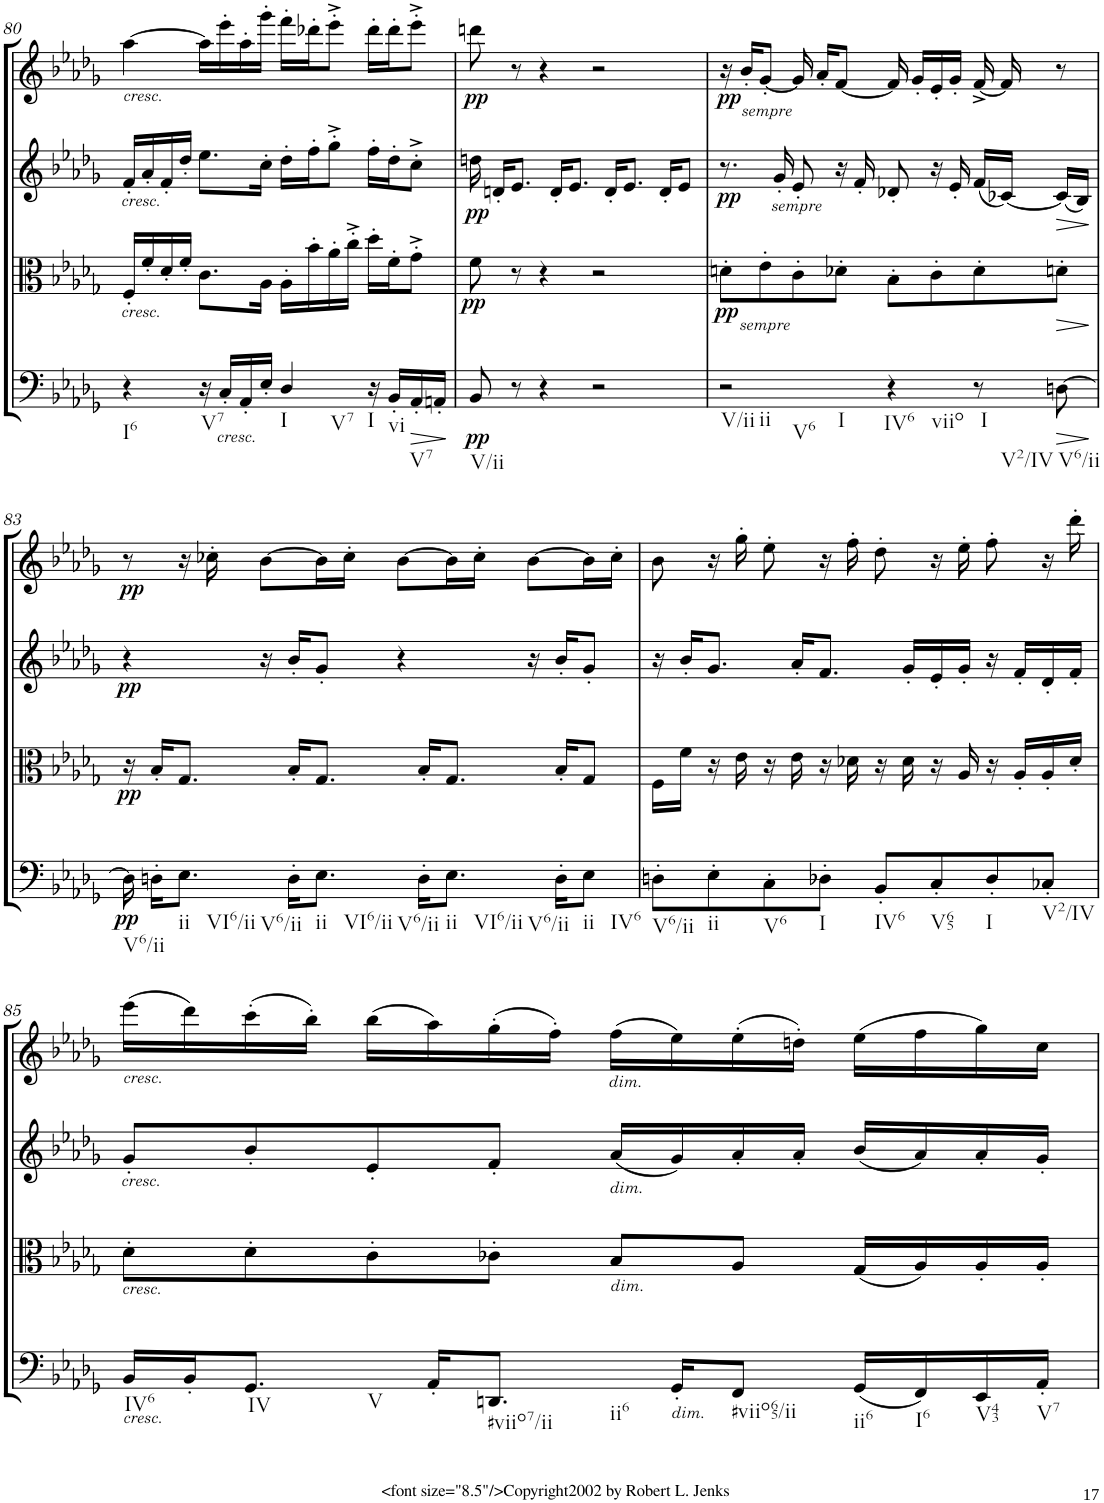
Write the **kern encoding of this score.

**kern	**dynam	**kern	**dynam	**kern	**dynam	**kern	**dynam
*part4	*part4	*part3	*part3	*part2	*part2	*part1	*part1
*staff4	*staff4	*staff3	*staff3	*staff2	*staff2	*staff1	*staff1
*I"Cello	*	*I"Viola	*	*I"2nd Violin	*	*I"1st Violin	*
*	*	*I'Vla	*	*I'Vln	*	*I'Vln	*
!!LO:PB:g=z
*clefF4	*	*clefC3	*	*clefG2	*	*clefG2	*
*k[b-e-a-d-g-]	*	*k[b-e-a-d-g-]	*	*k[b-e-a-d-g-]	*	*k[b-e-a-d-g-]	*
*D-:	*	*D-:	*	*D-:	*	*D-:	*
*M4/4	*	*M4/4	*	*M4/4	*	*M4/4	*
*met(c)	*	*met(c)	*	*met(c)	*	*met(c)	*
=80	=80	=80	=80	=80	=80	=80	=80
!	!	!	!	!	!	!LO:TX:b:i:t=cresc.	!
!	!	!	!	!LO:TX:b:i:t=cresc.	!	!	!
!	!	!LO:TX:b:i:t=cresc.	!	!	!	!	!
!LO:TX:b:t=I6	!	!	!	!	!	!	!
4r	.	16F'/LL	.	16f'/LL	.	[4aa-\	.
.	.	16f'/	.	16a-'/	.	.	.
.	.	16d-'/	.	16f'/	.	.	.
.	.	16f'/JJ	.	16dd-'/JJ	.	.	.
!LO:TX:b:t=V7	!	!	!	!	!	!	!
16r	.	8.c\L	.	8.ee-\L	.	16aa-\LL]	.
!LO:TX:b:i:t=cresc.	!	!	!	!	!	!	!
16C'/LL	.	.	.	.	.	16eee-'\	.
16AA-'/	.	.	.	.	.	16aa-'\	.
16E-'/JJ	.	16A-\Jk	.	16cc'\Jk	.	16ggg-'\JJ	.
!LO:TX:b:t=I	!	!	!	!	!	!	!
!LO:TX:b:t=V7	!	!	!	!	!	!	!
4D-/	.	16A-'\LL	.	16dd-'\LL	.	16fff'\LL	.
.	.	16b-'\	.	16ff'\J	.	16ddd-X'\J	.
.	.	16a-'\	.	8gg-'^\J	.	8eee-'^\J	.
.	.	16cc'^\JJ	.	.	.	.	.
!LO:TX:b:t=I	!	!	!	!	!	!	!
16r	.	16dd-'\LL	.	16ff'\LL	.	16ddd-'\LL	.
!LO:TX:b:t=vi	!	!	!	!	!	!	!
16BB-'/LL	.	16f'\J	.	16dd-'\J	.	16ddd-'\J	.
!LO:TX:b:t=V7	!	!	!	!	!	!	!
!	!LO:HP:b	!	!	!	!	!	!
16AA-'/	>	8g-'^\J	.	8cc'^\J	.	8eee-'^\J	.
16AAn'/JJ	.	.	.	.	.	.	.
.	]	.	.	.	.	.	.
=81	=81	=81	=81	=81	=81	=81	=81
!LO:TX:b:t=V/ii	!	!	!	!	!	!	!
!	!LO:DY:b	!	!LO:DY:b	!	!LO:DY:b	!	!LO:DY:b
8BB-/	pp	8f\	pp	16ddn\	pp	8dddn\	pp
.	.	.	.	16dn'/KL	.	.	.
8r	.	8r	.	8.e-/J	.	8r	.
4r	.	4r	.	.	.	4r	.
.	.	.	.	16d'/KL	.	.	.
.	.	.	.	8.e-/J	.	.	.
2r	.	2r	.	.	.	2r	.
.	.	.	.	16d'/KL	.	.	.
.	.	.	.	8.e-/J	.	.	.
.	.	.	.	16d'/KL	.	.	.
.	.	.	.	8e-/J	.	.	.
=82	=82	=82	=82	=82	=82	=82	=82
!	!	!	!	!	!	!LO:TX:b:i:t=sempre	!
!	!	!LO:TX:b:i:t=sempre	!	!	!	!	!
!LO:TX:b:t=V/ii	!	!	!	!	!	!	!
!LO:TX:b:t=ii	!	!	!	!	!	!	!
!LO:TX:b:t=V6	!	!	!	!	!	!	!
!LO:TX:b:t=I	!	!	!	!	!	!	!
!	!	!	!LO:DY:b	!	!LO:DY:b	!	!LO:DY:b
2r	.	8dn'\L	pp	8.r	pp	16r	pp
.	.	.	.	.	.	16b-'/KL	.
.	.	8e-'\	.	.	.	[8g-'/J	.
!	!	!	!	!LO:TX:b:i:t=sempre	!	!	!
.	.	.	.	16g-'/	.	.	.
.	.	8c'\	.	8e-'/	.	16g-/]	.
.	.	.	.	.	.	16a-'/KL	.
.	.	8d-X'\J	.	16r	.	[8f/J	.
.	.	.	.	16f'/	.	.	.
!LO:TX:b:t=IV6	!	!	!	!	!	!	!
!LO:TX:b:t=viio	!	!	!	!	!	!	!
4r	.	8B-'\L	.	8d-X'/	.	16f/]	.
.	.	.	.	.	.	16g-'/LL	.
.	.	8c'\	.	16r	.	16e-'/	.
.	.	.	.	16e-'/	.	16g-'/JJ	.
!LO:TX:b:t=I	!	!	!	!	!	!	!
!LO:TX:b:t=V2/IV	!	!	!	!	!	!	!
8r	.	8d-'\	.	(16f/LL	.	[16f^/	.
.	.	.	.	[16c-X/JJ)	.	16f/]	.
!LO:TX:b:t=V6/ii	!	!	!	!	!	!	!
!	!LO:HP:b	!	!LO:HP:b	!	!LO:HP:b	!	!
[8Dn\	>	8dn'\J	>	(16c-/LL]	>	8r	.
.	.	.	.	16B-/JJ)	.	.	.
.	]	.	]	.	]	.	.
!!LO:LB:g=z
=83	=83	=83	=83	=83	=83	=83	=83
!LO:TX:b:t=V6/ii	!	!	!	!	!	!	!
!	!LO:DY:b	!	!LO:DY:b	!	!LO:DY:b	!	!LO:DY:b
16D\]	pp	16r	pp	4r	pp	8r	pp
16Dn'\KL	.	16B-'/KL	.	.	.	.	.
!LO:TX:b:t=ii	!	!	!	!	!	!	!
!LO:TX:b:t=VI6/ii	!	!	!	!	!	!	!
!LO:TX:b:t=V6/ii	!	!	!	!	!	!	!
8.E-\J	.	8.G-/J	.	.	.	16r	.
.	.	.	.	.	.	16cc-X'\	.
.	.	.	.	16r	.	[8b-\L	.
16D'\KL	.	16B-'/KL	.	16b-'/KL	.	.	.
!LO:TX:b:t=ii	!	!	!	!	!	!	!
!LO:TX:b:t=VI6/ii	!	!	!	!	!	!	!
!LO:TX:b:t=V6/ii	!	!	!	!	!	!	!
8.E-\J	.	8.G-/J	.	8g-'/J	.	16b-\L]	.
.	.	.	.	.	.	16cc-'\JJ	.
.	.	.	.	4r	.	[8b-\L	.
16D'\KL	.	16B-'/KL	.	.	.	.	.
!LO:TX:b:t=ii	!	!	!	!	!	!	!
!LO:TX:b:t=VI6/ii	!	!	!	!	!	!	!
!LO:TX:b:t=V6/ii	!	!	!	!	!	!	!
8.E-\J	.	8.G-/J	.	.	.	16b-\L]	.
.	.	.	.	.	.	16cc-'\JJ	.
.	.	.	.	16r	.	[8b-\L	.
16D'\KL	.	16B-'/KL	.	16b-'/KL	.	.	.
!LO:TX:b:t=ii	!	!	!	!	!	!	!
!LO:TX:b:t=IV6	!	!	!	!	!	!	!
8E-\J	.	8G-/J	.	8g-'/J	.	16b-\L]	.
.	.	.	.	.	.	16cc-'\JJ	.
=84	=84	=84	=84	=84	=84	=84	=84
!LO:TX:b:t=V6/ii	!	!	!	!	!	!	!
8Dn'\L	.	16F\LL	.	16r	.	8b-\	.
.	.	16f\JJ	.	16b-'/KL	.	.	.
!LO:TX:b:t=ii	!	!	!	!	!	!	!
8E-'\	.	16r	.	8.g-/J	.	16r	.
.	.	16e-\	.	.	.	16gg-'\	.
!LO:TX:b:t=V6	!	!	!	!	!	!	!
8C'\	.	16r	.	.	.	8ee-'\	.
.	.	16e-\	.	16a-'/KL	.	.	.
!LO:TX:b:t=I	!	!	!	!	!	!	!
8D-X'\J	.	16r	.	8.f/J	.	16r	.
.	.	16d-X\	.	.	.	16ff'\	.
!LO:TX:b:t=IV6	!	!	!	!	!	!	!
8BB-'/L	.	16r	.	.	.	8dd-'\	.
.	.	16d-\	.	16g-'/LL	.	.	.
!LO:TX:b:t=V65	!	!	!	!	!	!	!
8C'/	.	16r	.	16e-'/	.	16r	.
.	.	16A-/	.	16g-'/JJ	.	16ee-'\	.
!LO:TX:b:t=I	!	!	!	!	!	!	!
8D-'/	.	16r	.	16r	.	8ff'\	.
.	.	16A-'/LL	.	16f'/LL	.	.	.
!LO:TX:b:t=V2/IV	!	!	!	!	!	!	!
8C-X'/J	.	16A-'/	.	16d-'/	.	16r	.
.	.	16d-'/JJ	.	16f'/JJ	.	16ddd-'\	.
!!LO:LB:g=z
=85	=85	=85	=85	=85	=85	=85	=85
!	!	!	!	!	!	!LO:TX:b:i:t=cresc.	!
!	!	!	!	!LO:TX:b:i:t=cresc.	!	!	!
!	!	!LO:TX:b:i:t=cresc.	!	!	!	!	!
!LO:TX:b:i:t=cresc.	!	!	!	!	!	!	!
!LO:TX:b:t=IV6	!	!	!	!	!	!	!
16BB-/LL	.	8d-'\L	.	8g-'/L	.	(16eee-\LL	.
16BB-'/J	.	.	.	.	.	16ddd-\)	.
!LO:TX:b:t=IV	!	!	!	!	!	!	!
!LO:TX:b:t=V	!	!	!	!	!	!	!
8.GG-/J	.	8d-'\	.	8b-'/	.	(16ccc'\	.
.	.	.	.	.	.	16bb-'\JJ)	.
.	.	8c'\	.	8e-'/	.	(16bb-\LL	.
16AA-'/KL	.	.	.	.	.	16aa-\)	.
!LO:TX:b:t=#viio7/ii	!	!	!	!	!	!	!
!LO:TX:b:t=ii6	!	!	!	!	!	!	!
8.DDn/J	.	8c-X'\J	.	8f'/J	.	(16gg-'\	.
.	.	.	.	.	.	16ff'\JJ)	.
!	!	!	!	!	!	!LO:TX:b:i:t=dim.	!
!	!	!	!	!LO:TX:b:i:t=dim.	!	!	!
!	!	!LO:TX:b:i:t=dim.	!	!	!	!	!
.	.	8B-/L	.	(16a-/LL	.	(16ff\LL	.
!LO:TX:b:i:t=dim.	!	!	!	!	!	!	!
16GG-'/KL	.	.	.	16g-/)	.	16ee-\)	.
!LO:TX:b:t=#viio65/ii	!	!	!	!	!	!	!
8FF/J	.	8A-/J	.	16a-'/	.	(16ee-'\	.
.	.	.	.	16a-'/JJ	.	16ddn'\JJ)	.
!LO:TX:b:t=ii6	!	!	!	!	!	!	!
(16GG-/LL	.	(16G-/LL	.	(16b-/LL	.	(16ee-\LL	.
!LO:TX:b:t=I6	!	!	!	!	!	!	!
16FF/)	.	16A-/)	.	16a-/)	.	16ff\	.
!LO:TX:b:t=V43	!	!	!	!	!	!	!
16EE-/	.	16A-'/	.	16a-'/	.	16gg-\)	.
!LO:TX:b:t=V7	!	!	!	!	!	!	!
16AA-'/JJ	.	16A-'/JJ	.	16g-'/JJ	.	16cc\JJ	.
=	=	=	=	=	=	=	=
*-	*-	*-	*-	*-	*-	*-	*-
